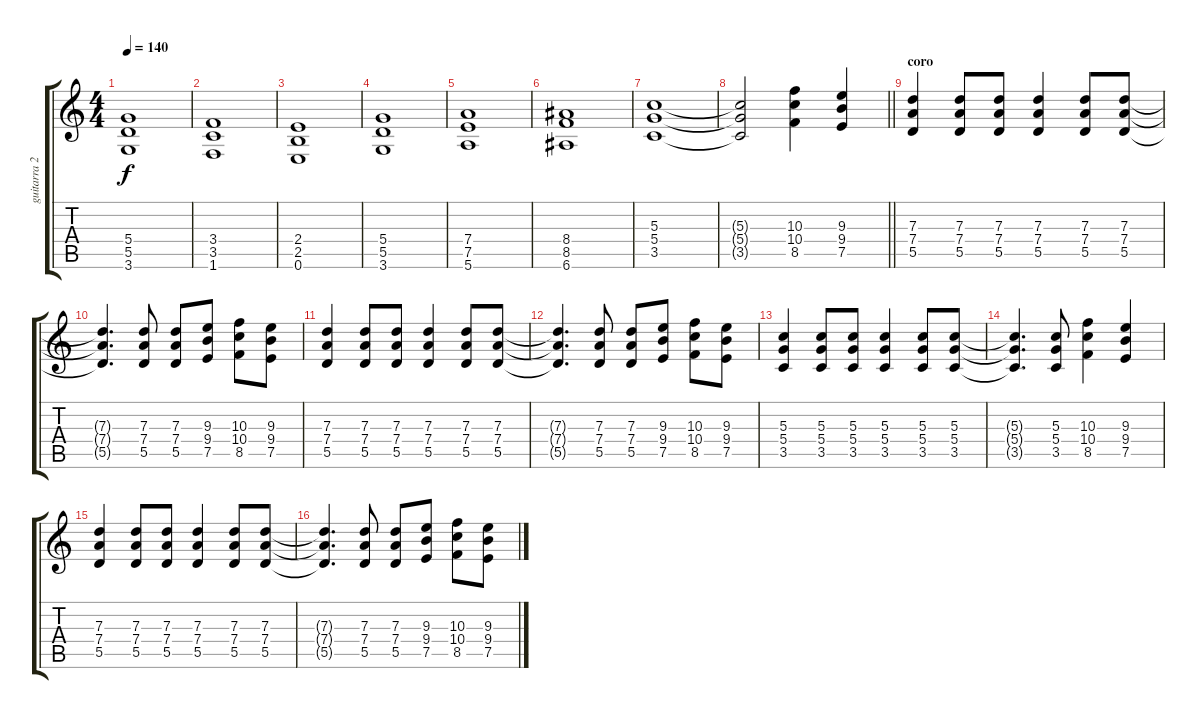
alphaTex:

\track ("guitarra 2" "guitarra 2") {instrument distortionguitar}
\staff {score tabs}
\tuning (E4 B3 G3 D3 A2 E2) {hide}
\ts (4 4)
\tempo 140
\clef g2
\ks c
(5.4{t} 5.5{t} 3.6{t}).1{dy f} |
(3.4 3.5 1.6).1 |
(2.4 2.5 0.6).1 |
(5.4 5.5 3.6).1 |
(7.4 7.5 5.6).1 |
(8.4 8.5 6.6).1 |
(5.3 5.4 3.5).1 |
\barLineRight lightlight
(5.3{t} 5.4{t} 3.5{t}).2 (10.3 10.4 8.5).4 (9.3 9.4 7.5).4 |
\section ("" "coro")
(7.3 7.4 5.5).4{volume 11} (7.3 7.4 5.5).8 (7.3 7.4 5.5).8 (7.3 7.4 5.5).4 (7.3 7.4 5.5).8 (7.3 7.4 5.5).8 |
(7.3{t} 7.4{t} 5.5{t}).4{d} (7.3 7.4 5.5).8 (7.3 7.4 5.5).8 (9.3 9.4 7.5).8 (10.3 10.4 8.5).8 (9.3 9.4 7.5).8 |
(7.3 7.4 5.5).4 (7.3 7.4 5.5).8 (7.3 7.4 5.5).8 (7.3 7.4 5.5).4 (7.3 7.4 5.5).8 (7.3 7.4 5.5).8 |
(7.3{t} 7.4{t} 5.5{t}).4{d} (7.3 7.4 5.5).8 (7.3 7.4 5.5).8 (9.3 9.4 7.5).8 (10.3 10.4 8.5).8 (9.3 9.4 7.5).8 |
(5.3 5.4 3.5).4 (5.3 5.4 3.5).8 (5.3 5.4 3.5).8 (5.3 5.4 3.5).4 (5.3 5.4 3.5).8 (5.3 5.4 3.5).8 |
(5.3{t} 5.4{t} 3.5{t}).4{d} (5.3 5.4 3.5).8 (10.3 10.4 8.5).4 (9.3 9.4 7.5).4 |
(7.3 7.4 5.5).4 (7.3 7.4 5.5).8 (7.3 7.4 5.5).8 (7.3 7.4 5.5).4 (7.3 7.4 5.5).8 (7.3 7.4 5.5).8 |
(7.3{t} 7.4{t} 5.5{t}).4{d} (7.3 7.4 5.5).8 (7.3 7.4 5.5).8 (9.3 9.4 7.5).8 (10.3 10.4 8.5).8 (9.3 9.4 7.5).8
